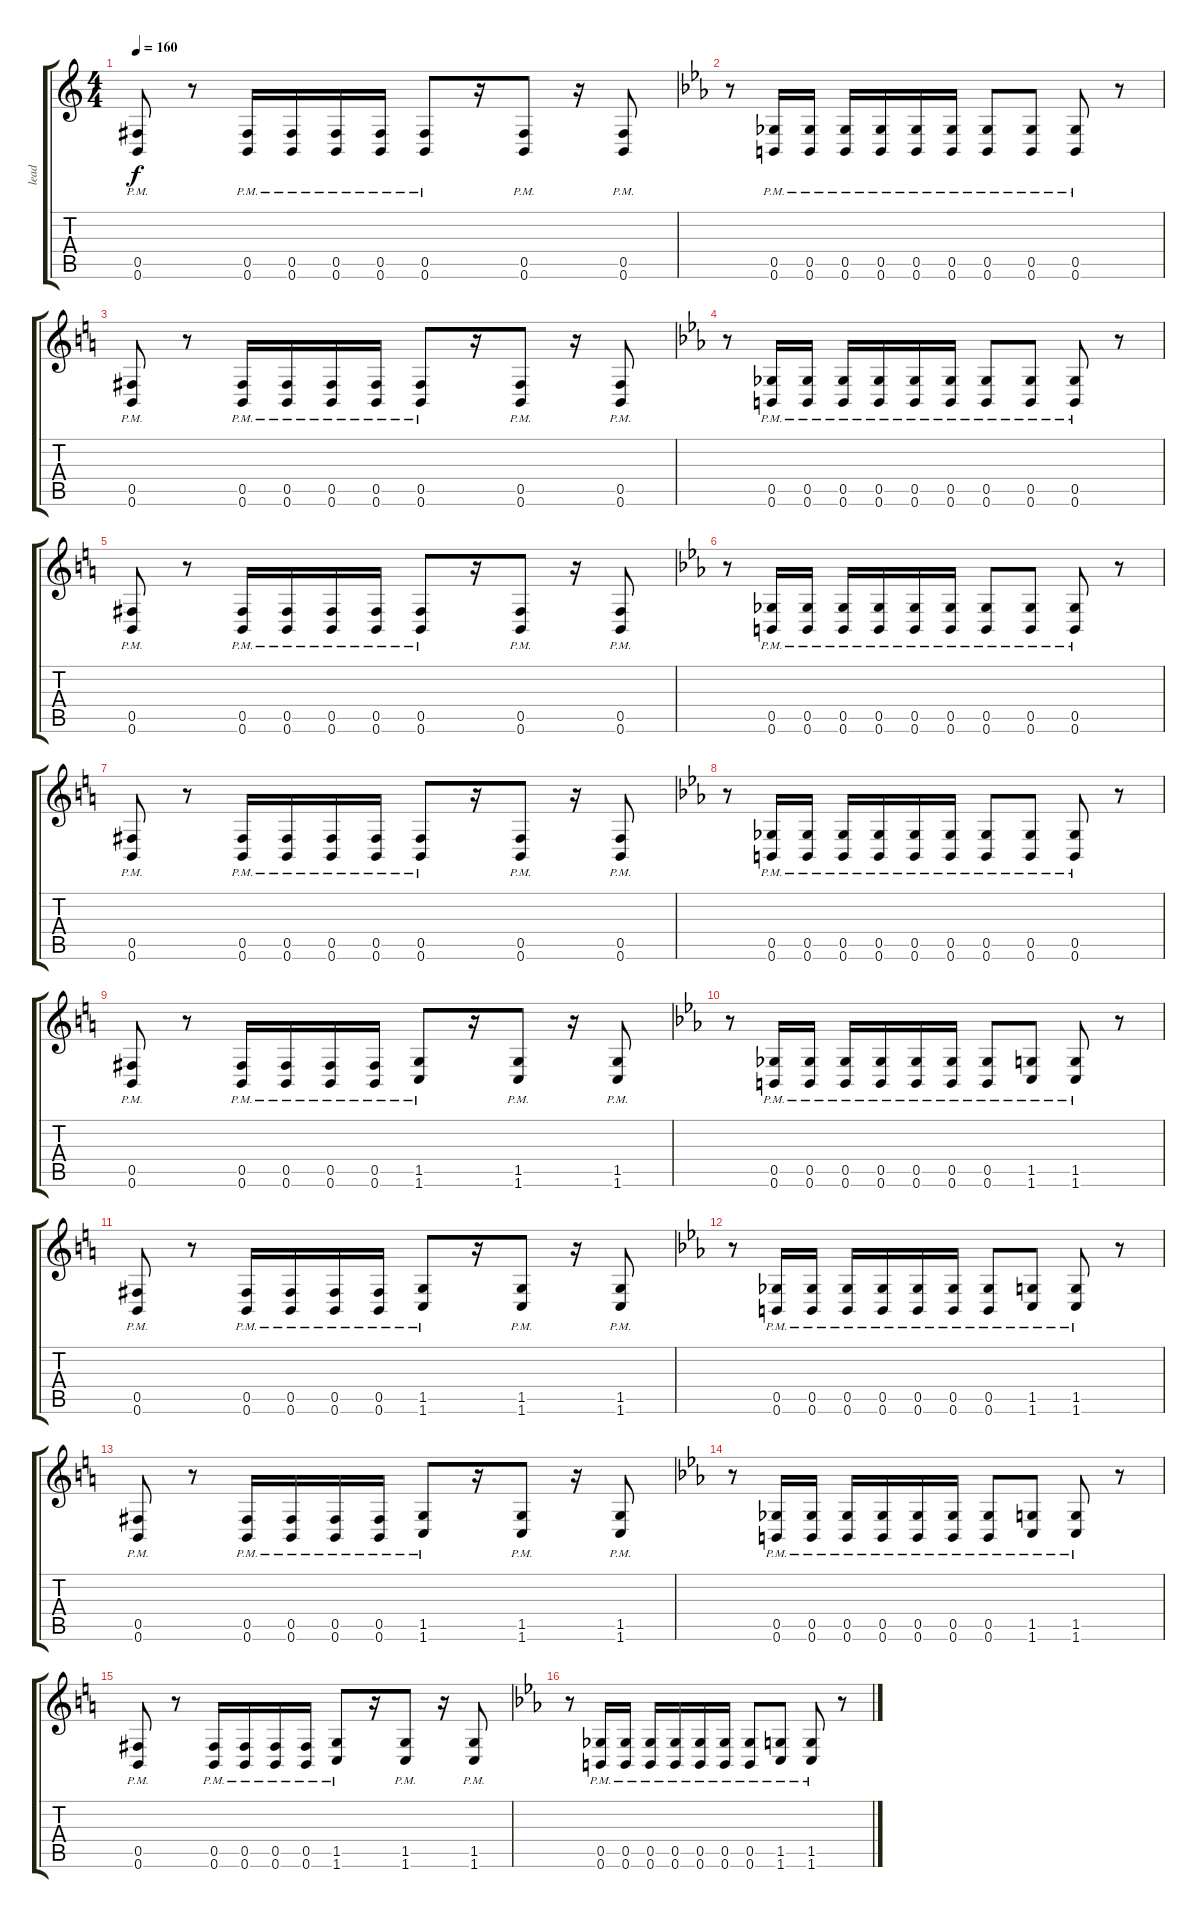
\track ("lead" "lead") {instrument overdrivenguitar}
\staff {score tabs}
\tuning (Db4 Ab3 E3 B2 Gb2 B1) {hide}
\ts (4 4)
\tempo 160
\clef g2
\ks c
(0.5{pm} 0.6{pm}).8{dy f} r.8 (0.5{pm} 0.6{pm}).16 (0.5{pm} 0.6{pm}).16 (0.5{pm} 0.6{pm}).16 (0.5{pm} 0.6{pm}).16 (0.5{pm} 0.6{pm}).8 r.16 (0.5{pm} 0.6{pm}).8 r.16 (0.5{pm} 0.6{pm}).8 |
\ks cminor
r.8 (0.5{pm} 0.6{pm}).16 (0.5{pm} 0.6{pm}).16 (0.5{pm} 0.6{pm}).16 (0.5{pm} 0.6{pm}).16 (0.5{pm} 0.6{pm}).16 (0.5{pm} 0.6{pm}).16 (0.5{pm} 0.6{pm}).8 (0.5{pm} 0.6{pm}).8 (0.5{pm} 0.6{pm}).8 r.8 |
\ks c
(0.5{pm} 0.6{pm}).8 r.8 (0.5{pm} 0.6{pm}).16 (0.5{pm} 0.6{pm}).16 (0.5{pm} 0.6{pm}).16 (0.5{pm} 0.6{pm}).16 (0.5{pm} 0.6{pm}).8 r.16 (0.5{pm} 0.6{pm}).8 r.16 (0.5{pm} 0.6{pm}).8 |
\ks cminor
r.8 (0.5{pm} 0.6{pm}).16 (0.5{pm} 0.6{pm}).16 (0.5{pm} 0.6{pm}).16 (0.5{pm} 0.6{pm}).16 (0.5{pm} 0.6{pm}).16 (0.5{pm} 0.6{pm}).16 (0.5{pm} 0.6{pm}).8 (0.5{pm} 0.6{pm}).8 (0.5{pm} 0.6{pm}).8 r.8 |
\ks c
(0.5{pm} 0.6{pm}).8 r.8 (0.5{pm} 0.6{pm}).16 (0.5{pm} 0.6{pm}).16 (0.5{pm} 0.6{pm}).16 (0.5{pm} 0.6{pm}).16 (0.5{pm} 0.6{pm}).8 r.16 (0.5{pm} 0.6{pm}).8 r.16 (0.5{pm} 0.6{pm}).8 |
\ks cminor
r.8 (0.5{pm} 0.6{pm}).16 (0.5{pm} 0.6{pm}).16 (0.5{pm} 0.6{pm}).16 (0.5{pm} 0.6{pm}).16 (0.5{pm} 0.6{pm}).16 (0.5{pm} 0.6{pm}).16 (0.5{pm} 0.6{pm}).8 (0.5{pm} 0.6{pm}).8 (0.5{pm} 0.6{pm}).8 r.8 |
\ks c
(0.5{pm} 0.6{pm}).8 r.8 (0.5{pm} 0.6{pm}).16 (0.5{pm} 0.6{pm}).16 (0.5{pm} 0.6{pm}).16 (0.5{pm} 0.6{pm}).16 (0.5{pm} 0.6{pm}).8 r.16 (0.5{pm} 0.6{pm}).8 r.16 (0.5{pm} 0.6{pm}).8 |
\ks cminor
r.8 (0.5{pm} 0.6{pm}).16 (0.5{pm} 0.6{pm}).16 (0.5{pm} 0.6{pm}).16 (0.5{pm} 0.6{pm}).16 (0.5{pm} 0.6{pm}).16 (0.5{pm} 0.6{pm}).16 (0.5{pm} 0.6{pm}).8 (0.5{pm} 0.6{pm}).8 (0.5{pm} 0.6{pm}).8 r.8 |
\ks c
(0.5{pm} 0.6{pm}).8 r.8 (0.5{pm} 0.6{pm}).16 (0.5{pm} 0.6{pm}).16 (0.5{pm} 0.6{pm}).16 (0.5{pm} 0.6{pm}).16 (1.5{pm} 1.6{pm}).8 r.16 (1.5{pm} 1.6{pm}).8 r.16 (1.5{pm} 1.6{pm}).8 |
\ks cminor
r.8 (0.5{pm} 0.6{pm}).16 (0.5{pm} 0.6{pm}).16 (0.5{pm} 0.6{pm}).16 (0.5{pm} 0.6{pm}).16 (0.5{pm} 0.6{pm}).16 (0.5{pm} 0.6{pm}).16 (0.5{pm} 0.6{pm}).8 (1.5{pm} 1.6{pm}).8 (1.5{pm} 1.6{pm}).8 r.8 |
\ks c
(0.5{pm} 0.6{pm}).8 r.8 (0.5{pm} 0.6{pm}).16 (0.5{pm} 0.6{pm}).16 (0.5{pm} 0.6{pm}).16 (0.5{pm} 0.6{pm}).16 (1.5{pm} 1.6{pm}).8 r.16 (1.5{pm} 1.6{pm}).8 r.16 (1.5{pm} 1.6{pm}).8 |
\ks cminor
r.8 (0.5{pm} 0.6{pm}).16 (0.5{pm} 0.6{pm}).16 (0.5{pm} 0.6{pm}).16 (0.5{pm} 0.6{pm}).16 (0.5{pm} 0.6{pm}).16 (0.5{pm} 0.6{pm}).16 (0.5{pm} 0.6{pm}).8 (1.5{pm} 1.6{pm}).8 (1.5{pm} 1.6{pm}).8 r.8 |
\ks c
(0.5{pm} 0.6{pm}).8 r.8 (0.5{pm} 0.6{pm}).16 (0.5{pm} 0.6{pm}).16 (0.5{pm} 0.6{pm}).16 (0.5{pm} 0.6{pm}).16 (1.5{pm} 1.6{pm}).8 r.16 (1.5{pm} 1.6{pm}).8 r.16 (1.5{pm} 1.6{pm}).8 |
\ks cminor
r.8 (0.5{pm} 0.6{pm}).16 (0.5{pm} 0.6{pm}).16 (0.5{pm} 0.6{pm}).16 (0.5{pm} 0.6{pm}).16 (0.5{pm} 0.6{pm}).16 (0.5{pm} 0.6{pm}).16 (0.5{pm} 0.6{pm}).8 (1.5{pm} 1.6{pm}).8 (1.5{pm} 1.6{pm}).8 r.8 |
\ks c
(0.5{pm} 0.6{pm}).8 r.8 (0.5{pm} 0.6{pm}).16 (0.5{pm} 0.6{pm}).16 (0.5{pm} 0.6{pm}).16 (0.5{pm} 0.6{pm}).16 (1.5{pm} 1.6{pm}).8 r.16 (1.5{pm} 1.6{pm}).8 r.16 (1.5{pm} 1.6{pm}).8 |
\ks cminor
r.8 (0.5{pm} 0.6{pm}).16 (0.5{pm} 0.6{pm}).16 (0.5{pm} 0.6{pm}).16 (0.5{pm} 0.6{pm}).16 (0.5{pm} 0.6{pm}).16 (0.5{pm} 0.6{pm}).16 (0.5{pm} 0.6{pm}).8 (1.5{pm} 1.6{pm}).8 (1.5{pm} 1.6{pm}).8 r.8
